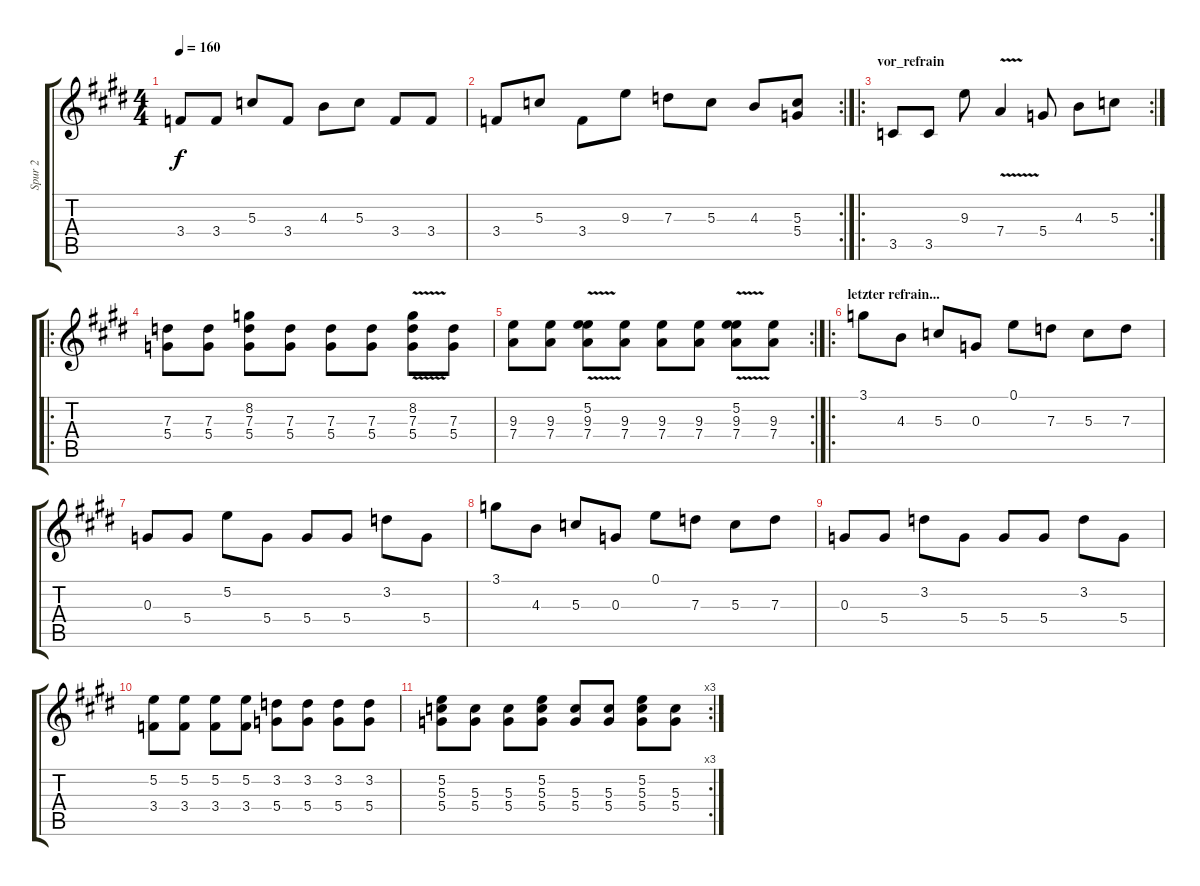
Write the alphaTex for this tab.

\track ("Spur 2" "Spur 2") {instrument distortionguitar}
\staff {score tabs}
\tuning (E4 B3 G3 D3 A2 E2) {hide}
\ts (4 4)
\tempo 160
\clef g2
\ks e
3.4.8{dy f} 3.4.8 5.3.8 3.4.8 4.3.8 5.3.8 3.4.8 3.4.8 |
\rc 2
3.4.8 5.3.8 3.4.8 9.3.8 7.3.8 5.3.8 4.3.8 (5.3 5.4).8 |
\ro
\rc 2
\section ("" "vor_refrain")
3.5.8 3.5.8 9.3.8 7.4{v}.4 5.4.8 4.3.8 5.3.8 |
\ro
(7.3 5.4).8 (7.3 5.4).8 (8.2 7.3 5.4).8 (7.3 5.4).8 (7.3 5.4).8 (7.3 5.4).8 (8.2{v} 7.3 5.4).8 (7.3 5.4).8 |
\rc 2
(9.3 7.4).8 (9.3 7.4).8 (5.2{v} 9.3 7.4).8 (9.3 7.4).8 (9.3 7.4).8 (9.3 7.4).8 (5.2{v} 9.3 7.4).8 (9.3 7.4).8 |
\ro
\section ("" "letzter refrain...")
3.1.8 4.3.8 5.3.8 0.3.8 0.1.8 7.3.8 5.3.8 7.3.8 |
0.3.8 5.4.8 5.2.8 5.4.8 5.4.8 5.4.8 3.2.8 5.4.8 |
3.1.8 4.3.8 5.3.8 0.3.8 0.1.8 7.3.8 5.3.8 7.3.8 |
0.3.8 5.4.8 3.2.8 5.4.8 5.4.8 5.4.8 3.2.8 5.4.8 |
(5.2 3.4).8 (5.2 3.4).8 (5.2 3.4).8 (5.2 3.4).8 (3.2 5.4).8 (3.2 5.4).8 (3.2 5.4).8 (3.2 5.4).8 |
\rc 3
(5.2 5.3 5.4).8 (5.3 5.4).8 (5.3 5.4).8 (5.2 5.3 5.4).8 (5.3 5.4).8 (5.3 5.4).8 (5.2 5.3 5.4).8 (5.3 5.4).8
